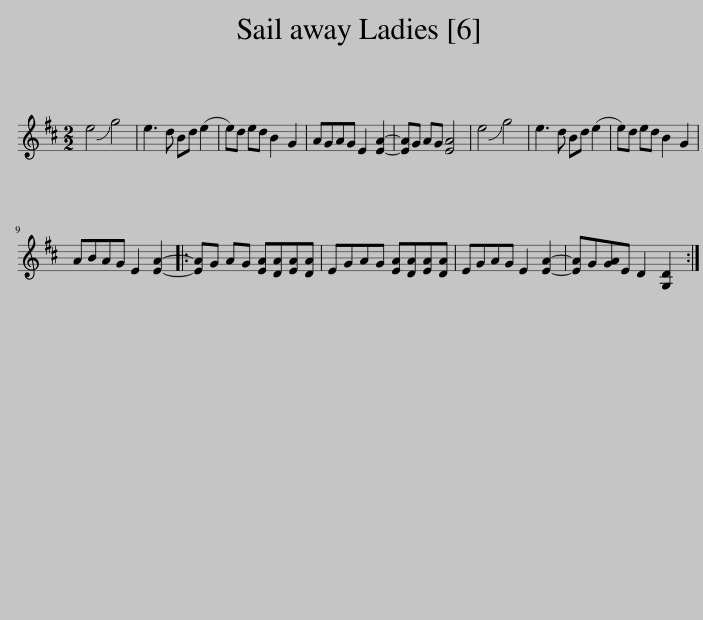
X:1
L:1/8
M:2/2
I:linebreak $
K:D
V:1 treble
V:1
 e4 !slide!g4 | e3 d Bd (e2 | e)d ed B2 G2 | AGAG E2 [EA]2- | [EA]G AG [EA]4 | %5
 e4 !slide!g4 | e3 d Bd (e2 | e)d ed B2 G2 |$ ABAG E2 [EA]2- |: [EA]G AG [EA][DA][EA][DA] | %10
 EGAG [EA][DA][EA][DA] | EGAG E2 [EA]2- | [EA]G[GA]E D2 [G,D]2 :| %13
